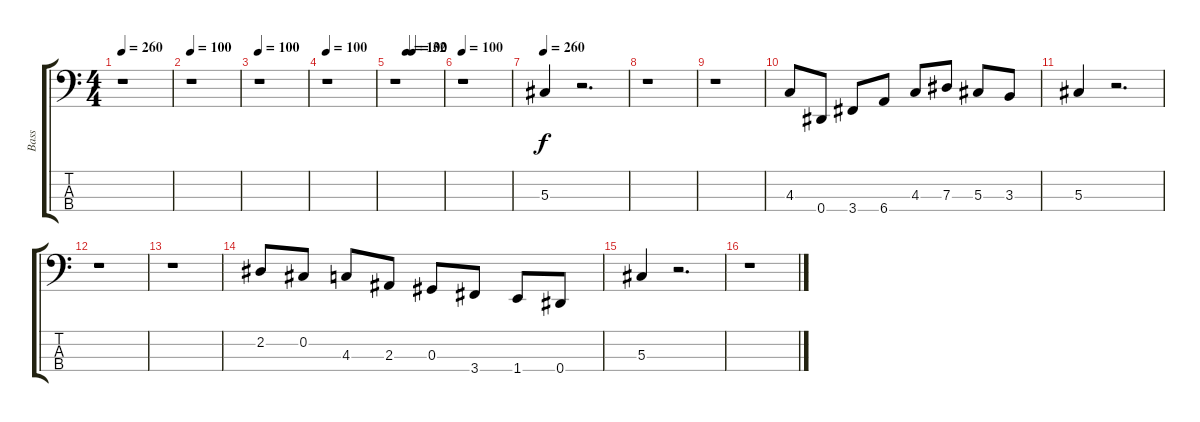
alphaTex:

\track ("Bass" "Bass") {instrument electricbassfinger}
\staff {score tabs}
\tuning (Gb2 Db2 Ab1 Eb1) {hide}
\ts (4 4)
\tempo 260
\tempo 100
\tempo 260
\clef f4
\ks c
r.1{dy f instrument electricbassfinger} |
\tempo 100
r.1 |
\tempo 100
r.1 |
\tempo 100
r.1 |
\tempo (100 0.25)
\tempo (32 0.375)
r.1 |
\tempo 100
r.1 |
\tempo 260
5.3.4 r.2{d} |
r.1 |
r.1 |
4.3.8 0.4.8 3.4.8 6.4.8 4.3.8 7.3.8 5.3.8 3.3.8 |
5.3.4 r.2{d} |
r.1 |
r.1 |
2.2.8 0.2.8 4.3.8 2.3.8 0.3.8 3.4.8 1.4.8 0.4.8 |
5.3.4 r.2{d} |
r.1
